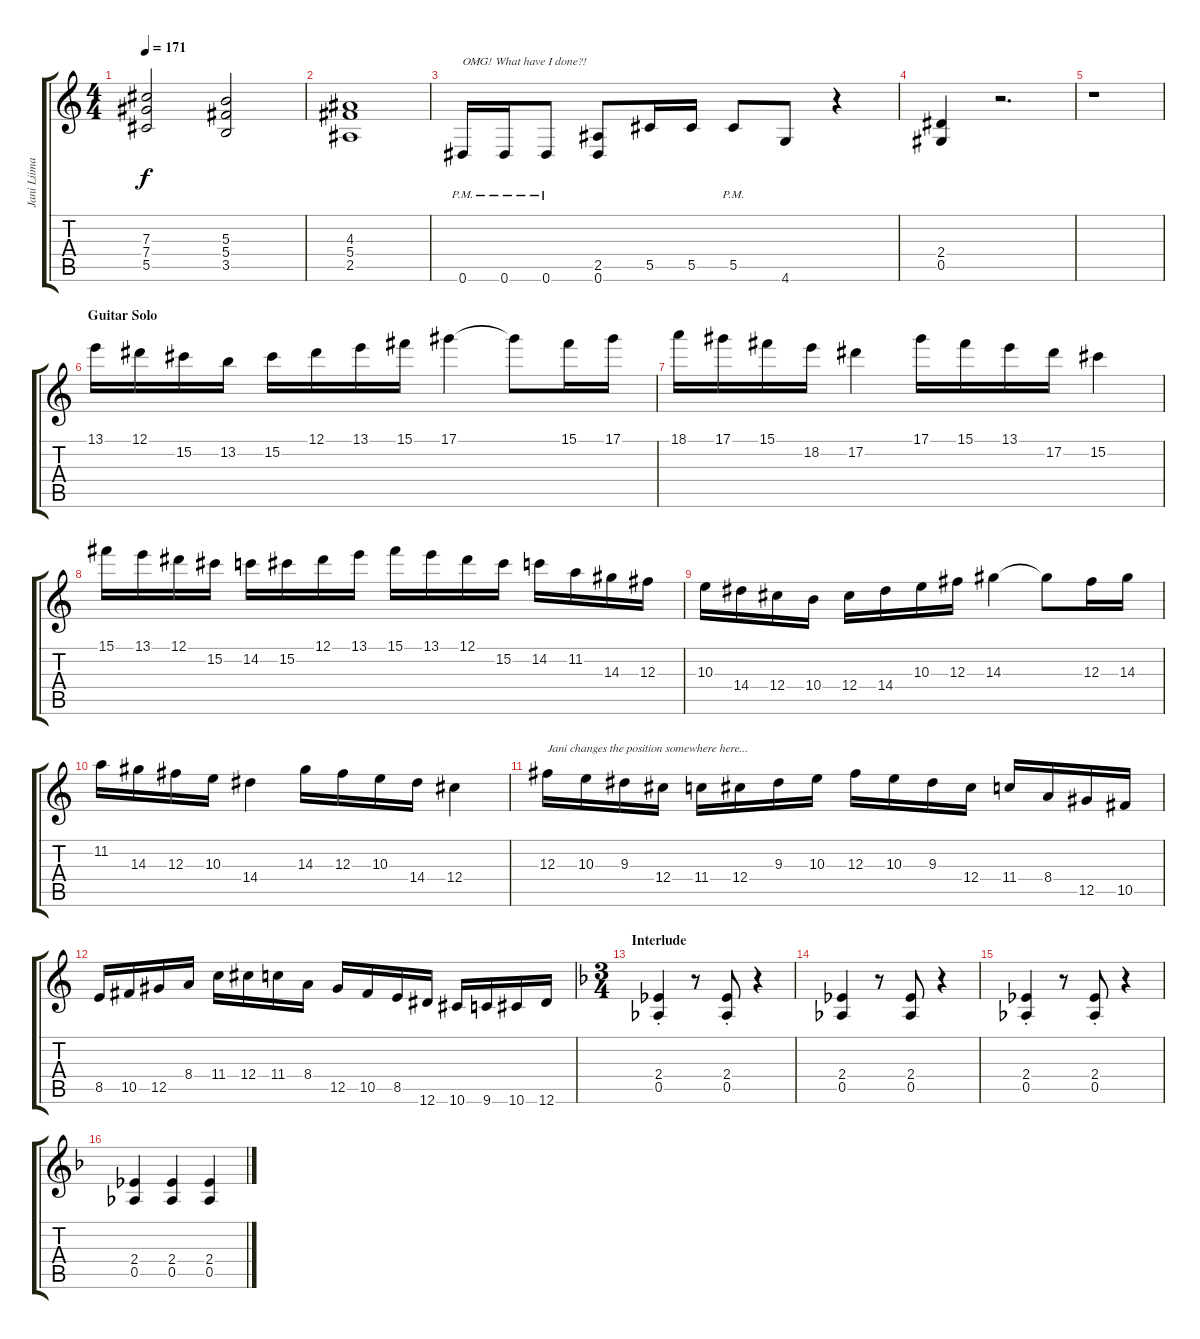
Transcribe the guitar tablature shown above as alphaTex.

\track ("Jani Liimatainen" "Jani Liima") {instrument distortionguitar}
\staff {score tabs}
\tuning (Eb4 Bb3 Gb3 Db3 Ab2 Eb2) {hide}
\ts (4 4)
\tempo 171
\clef g2
\ks aminor
(7.3 7.4 5.5).2{dy f} (5.3 5.4 3.5).2 |
(4.3 5.4 2.5).1 |
0.6{pm}.16{txt "OMG! What have I done?!"} 0.6{pm}.16 0.6{pm}.8 (2.5 0.6).8 5.5.16 5.5.16 5.5{pm}.8 4.6.8 r.4 |
(2.4 0.5).4 r.2{d} |
r.1 |
\section ("" "Guitar Solo")
13.1.16{volume 16} 12.1.16 15.2.16 13.2.16 15.2.16 12.1.16 13.1.16 15.1.16 17.1.4 17.1{t}.8 15.1.16 17.1.16 |
18.1.16 17.1.16 15.1.16 18.2.16 17.2.4 17.1.16 15.1.16 13.1.16 17.2.16 15.2.4 |
15.1.16 13.1.16 12.1.16 15.2.16 14.2.16 15.2.16 12.1.16 13.1.16 15.1.16 13.1.16 12.1.16 15.2.16 14.2.16 11.2.16 14.3.16 12.3.16 |
10.3.16 14.4.16 12.4.16 10.4.16 12.4.16 14.4.16 10.3.16 12.3.16 14.3.4 14.3{t}.8 12.3.16 14.3.16 |
11.2.16 14.3.16 12.3.16 10.3.16 14.4.4 14.3.16 12.3.16 10.3.16 14.4.16 12.4.4 |
12.3.16{txt "Jani changes the position somewhere here..."} 10.3.16 9.3.16 12.4.16 11.4.16 12.4.16 9.3.16 10.3.16 12.3.16 10.3.16 9.3.16 12.4.16 11.4.16 8.4.16 12.5.16 10.5.16 |
8.5.16 10.5.16 12.5.16 8.4.16 11.4.16 12.4.16 11.4.16 8.4.16 12.5.16 10.5.16 8.5.16 12.6.16 10.6.16 9.6.16 10.6.16 12.6.16 |
\ts (3 4)
\section ("" "Interlude ")
\ks dminor
(2.4{st} 0.5).4 r.8 (2.4{st} 0.5).8 r.4 |
(2.4 0.5).4 r.8 (2.4 0.5).8 r.4 |
(2.4{st} 0.5).4 r.8 (2.4{st} 0.5).8 r.4 |
(2.4 0.5).4 (2.4 0.5).4 (2.4 0.5).4
